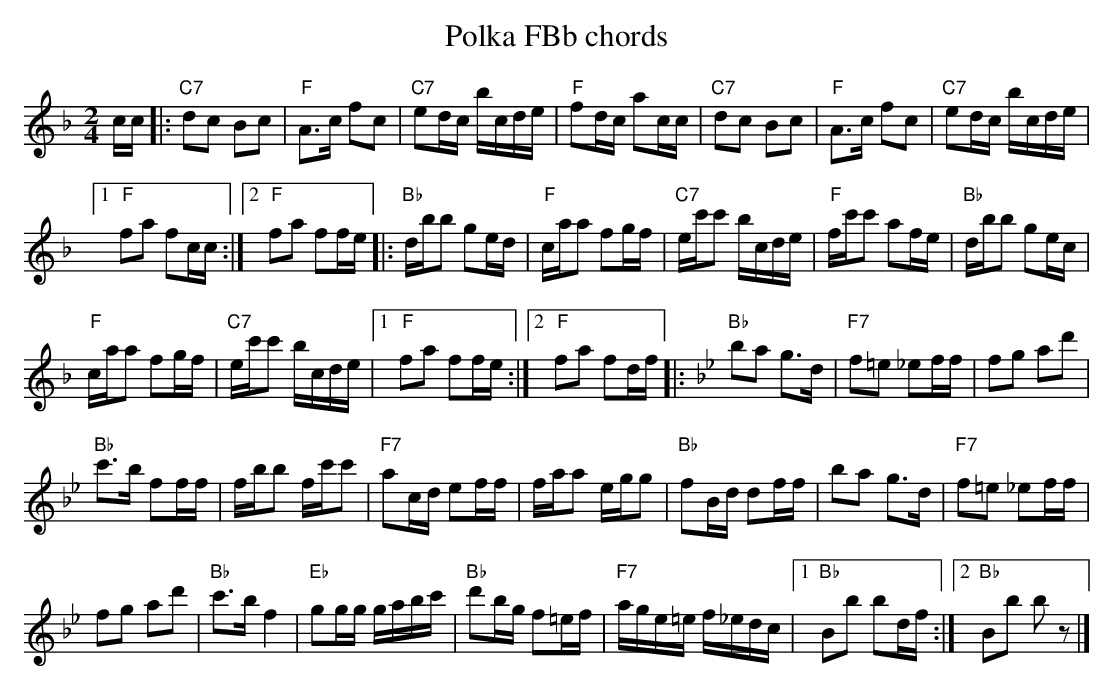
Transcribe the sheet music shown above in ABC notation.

X:1
T: Polka FBb chords
M:2/4
L:1/16
K:F %%MIDI gchordon
cc |: "C7"d2c2 B2c2 | "F"A3c f2c2 | "C7"e2dc bcde | "F"f2dc a2cc | "C7"d2c2 B2c2 | "F"A3c f2c2 | "C7"e2dc bcde |1
"F"f2a2 f2cc :|2 "F"f2a2 f2fe |: "Bb"dbb2 g2ed | "F"caa2 f2gf | "C7"ec'c'2 bcde | "F"fc'c'2 a2fe | "Bb"dbb2 g2ec |
"F"caa2 f2gf | "C7"ec'c'2 bcde |1 "F"f2a2 f2fe :|2 "F"f2a2 f2df |: [K:Bb] "Bb"b2a2 g3d | "F7"f2=e2 _e2ff | f2g2 a2d'2 |
"Bb"c'3b f2ff | fbb2 fc'c'2 | "F7"a2cd e2ff | faa2 egg2 | "Bb"f2Bd d2ff | b2a2 g3d | "F7"f2=e2 _e2ff |
f2g2 a2d'2 | "Bb"c'3b f4 | "Eb"g2gg gabc' | "Bb"d'2bg f2=ef | "F7"age=e f_edc |1 "Bb"B2b2 b2df :|2 "Bb"B2b2 b2z2 |]
